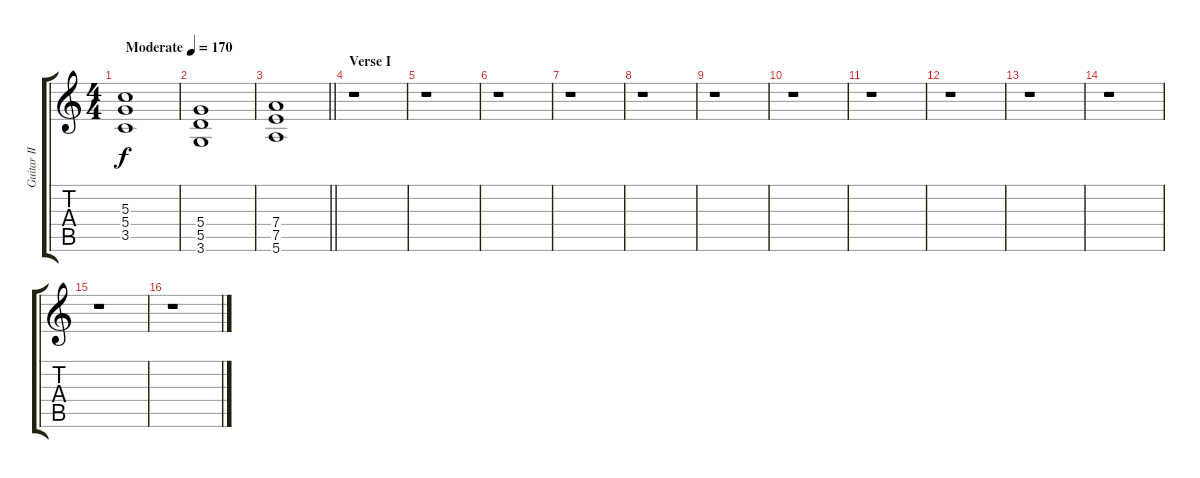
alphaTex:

\track ("Guitar II" "Guitar II") {instrument overdrivenguitar}
\staff {score tabs}
\tuning (E4 B3 G3 D3 A2 E2) {hide}
\ts (4 4)
\tempo (170 "Moderate")
\clef g2
\ks c
(5.3 5.4 3.5).1{dy f instrument overdrivenguitar} |
(5.4 5.5 3.6).1 |
\barLineRight lightlight
(7.4 7.5 5.6).1 |
\section ("" "Verse I")
r.1 |
r.1 |
r.1 |
r.1 |
r.1 |
r.1 |
r.1 |
r.1 |
r.1 |
r.1 |
r.1 |
r.1 |
r.1
